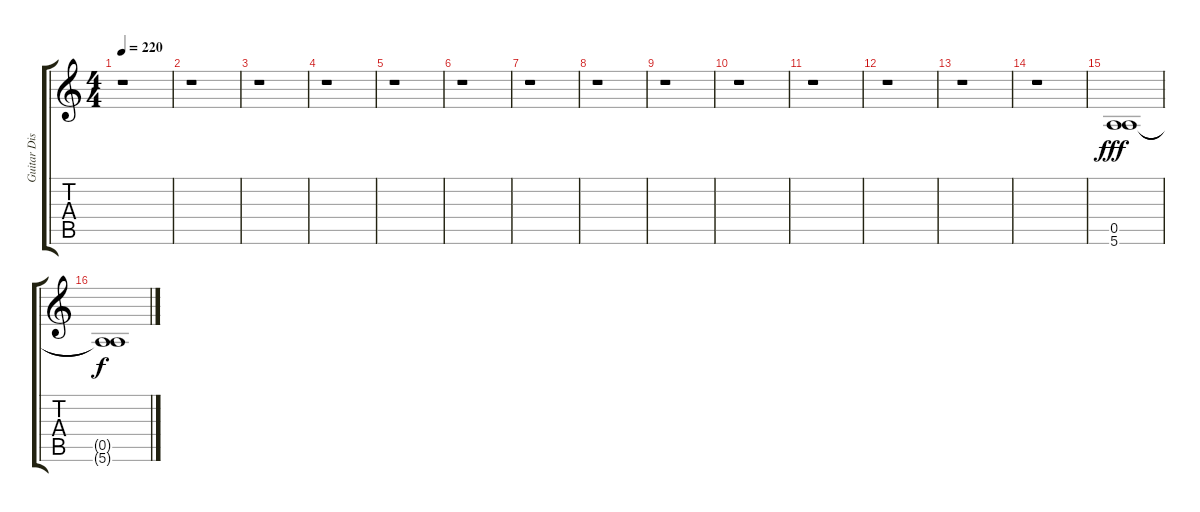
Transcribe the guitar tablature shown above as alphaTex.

\track ("Guitar Distorted" "Guitar Dis") {instrument distortionguitar}
\staff {score tabs}
\tuning (E4 B3 G3 D3 A2 E2) {hide}
\ts (4 4)
\tempo 220
\clef g2
\ks c
r.1{dy fff} |
r.1 |
r.1 |
r.1 |
r.1 |
r.1 |
r.1 |
r.1 |
r.1 |
r.1 |
r.1 |
r.1 |
r.1 |
r.1 |
(0.5 5.6).1 |
(0.5{t} 5.6{t}).1{dy f}
